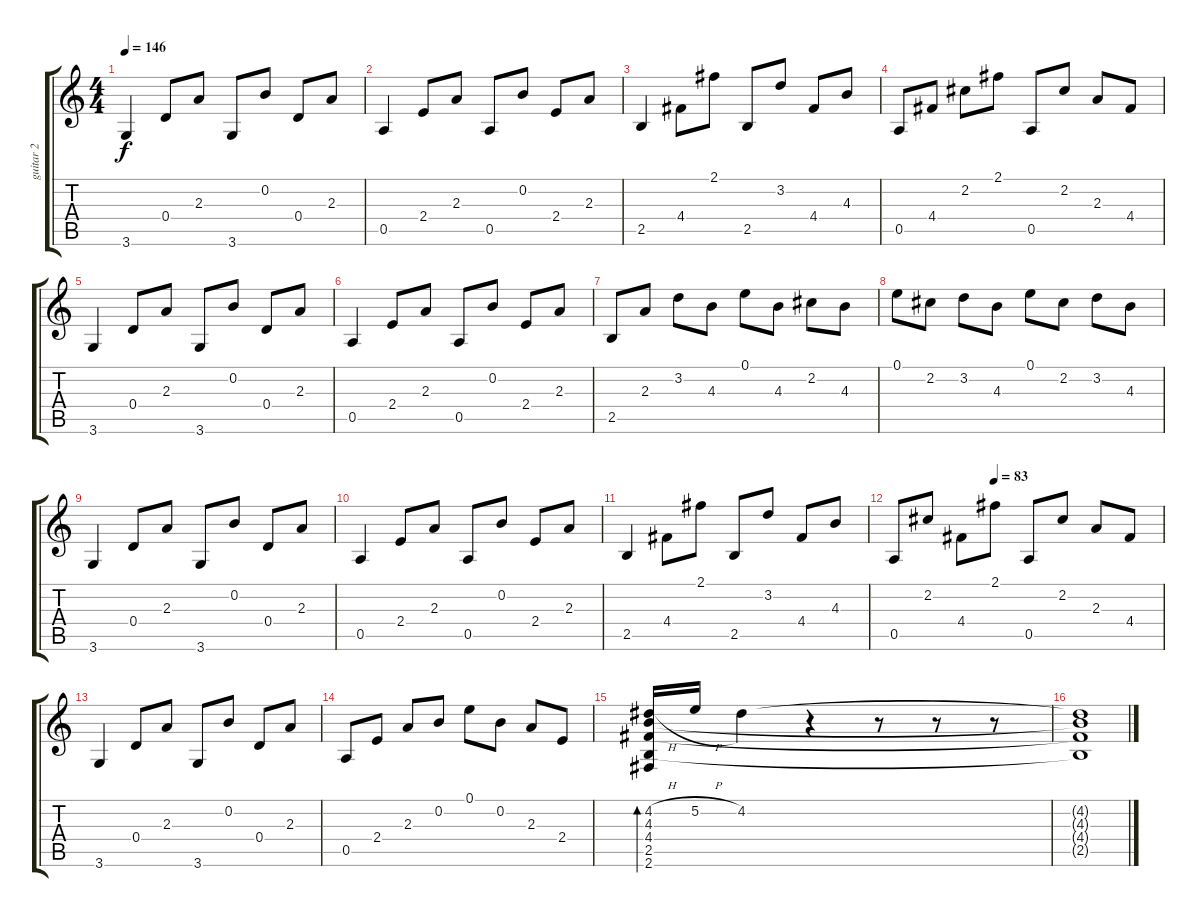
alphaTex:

\track ("guitar 2" "guitar 2") {instrument acousticguitarnylon}
\staff {score tabs}
\tuning (E4 B3 G3 D3 A2 E2) {hide}
\ts (4 4)
\tempo 146
\clef g2
\ks c
3.6.4{dy f} 0.4.8 2.3.8 3.6.8 0.2.8 0.4.8 2.3.8 |
0.5.4 2.4.8 2.3.8 0.5.8 0.2.8 2.4.8 2.3.8 |
2.5.4 4.4.8 2.1.8 2.5.8 3.2.8 4.4.8 4.3.8 |
0.5.8 4.4.8 2.2.8 2.1.8 0.5.8 2.2.8 2.3.8 4.4.8 |
3.6.4 0.4.8 2.3.8 3.6.8 0.2.8 0.4.8 2.3.8 |
0.5.4 2.4.8 2.3.8 0.5.8 0.2.8 2.4.8 2.3.8 |
2.5.8 2.3.8 3.2.8 4.3.8 0.1.8 4.3.8 2.2.8 4.3.8 |
0.1.8 2.2.8 3.2.8 4.3.8 0.1.8 2.2.8 3.2.8 4.3.8 |
3.6.4 0.4.8 2.3.8 3.6.8 0.2.8 0.4.8 2.3.8 |
0.5.4 2.4.8 2.3.8 0.5.8 0.2.8 2.4.8 2.3.8 |
2.5.4 4.4.8 2.1.8 2.5.8 3.2.8 4.4.8 4.3.8 |
\tempo (83 0.375)
0.5.8 2.2.8 4.4.8 2.1.8 0.5.8 2.2.8 2.3.8 4.4.8 |
3.6.4 0.4.8 2.3.8 3.6.8 0.2.8 0.4.8 2.3.8 |
0.5.8 2.4.8 2.3.8 0.2.8 0.1.8 0.2.8 2.3.8 2.4.8 |
(4.2{h} 4.3 4.4 2.5 2.6).16{bd 480} 5.2{h}.16 4.2.4 r.4 r.8 r.8 r.8 |
(4.2{t} 4.3{t} 4.4{t} 2.5{t}).1
